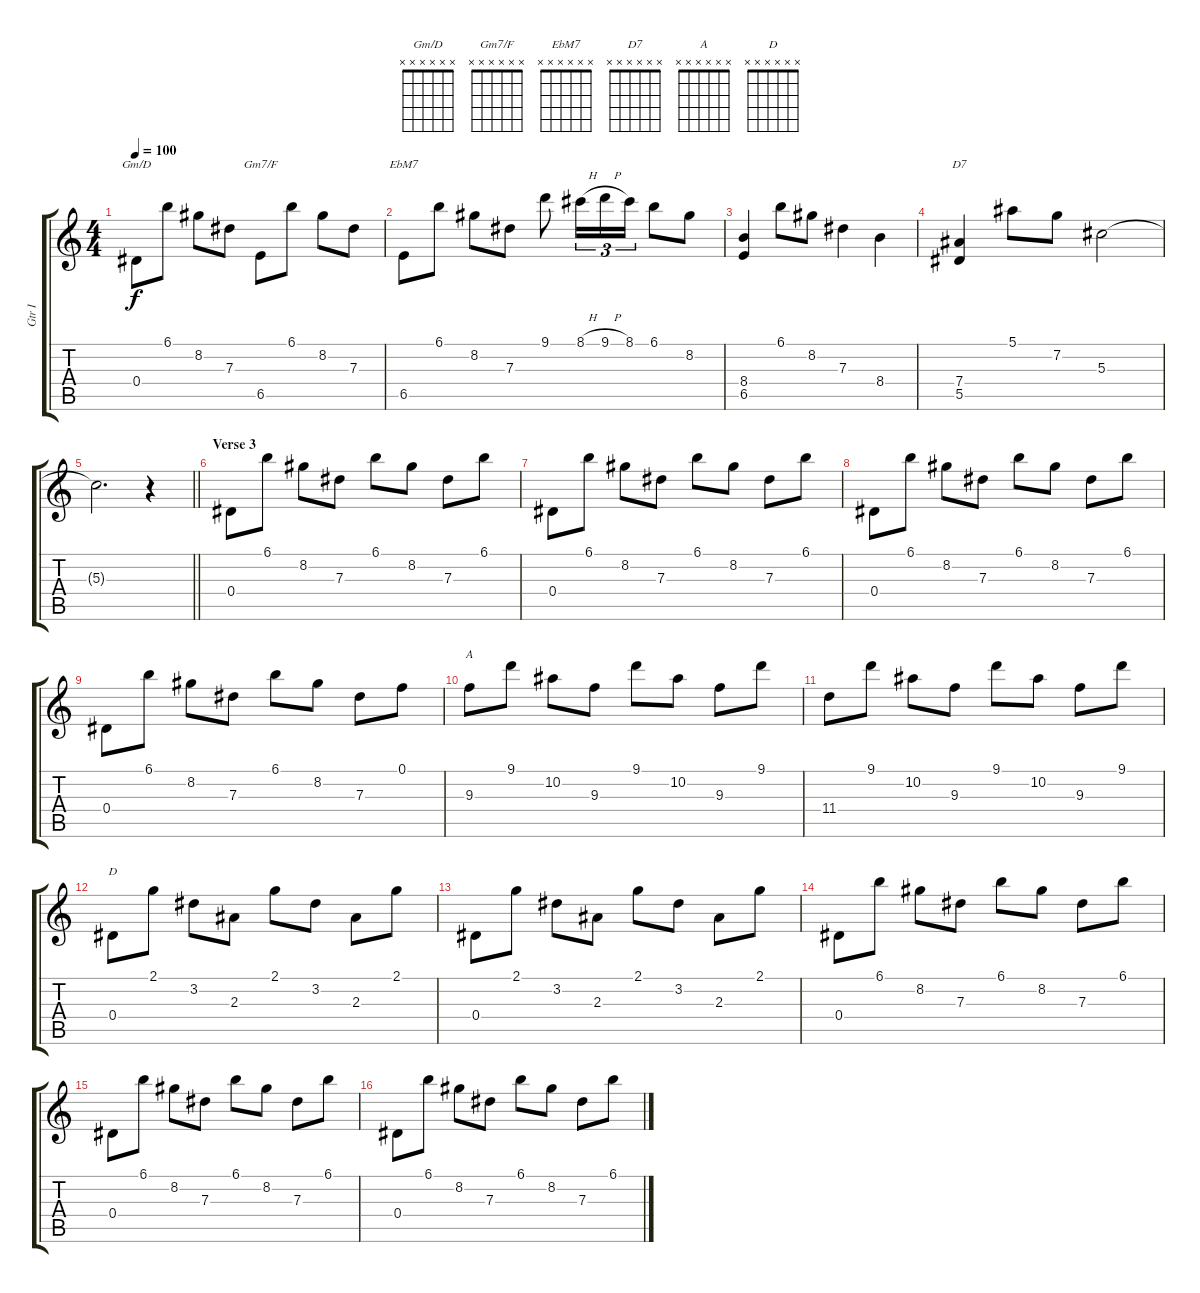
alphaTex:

\track ("Gtr I" "Gtr I") {instrument overdrivenguitar}
\staff {score tabs}
\tuning (F4 C4 Ab3 Eb3 Bb2 F2) {hide}
\chord ("Gm/D" x x x x x x)
\chord ("Gm7/F" x x x x x x)
\chord ("EbM7" x x x x x x)
\chord ("D7" x x x x x x)
\chord ("A" x x x x x x)
\chord ("D" x x x x x x)
\ts (4 4)
\tempo 100
\clef g2
\ks c
0.4.8{ch "Gm/D" dy f instrument electricguitarjazz} 6.1.8 8.2.8 7.3.8 6.5.8{ch "Gm7/F"} 6.1.8 8.2.8 7.3.8 |
6.5.8{ch "EbM7"} 6.1.8 8.2.8 7.3.8 9.1.8 8.1{h}.16{tu (3 2)} 9.1{h}.16{tu (3 2)} 8.1.16{tu (3 2)} 6.1.8 8.2.8 |
(8.4 6.5).4 6.1.8 8.2.8 7.3.4 8.4.4 |
(7.4 5.5).4{ch "D7"} 5.1.8 7.2.8 5.3.2 |
\barLineRight lightlight
5.3{t}.2{d} r.4 |
\section ("" "Verse 3")
0.4.8{volume 10 instrument electricguitarjazz} 6.1.8 8.2.8 7.3.8 6.1.8 8.2.8 7.3.8 6.1.8 |
0.4.8 6.1.8 8.2.8 7.3.8 6.1.8 8.2.8 7.3.8 6.1.8 |
0.4.8 6.1.8 8.2.8 7.3.8 6.1.8 8.2.8 7.3.8 6.1.8 |
0.4.8 6.1.8 8.2.8 7.3.8 6.1.8 8.2.8 7.3.8 0.1.8 |
9.3.8{ch "A"} 9.1.8 10.2.8 9.3.8 9.1.8 10.2.8 9.3.8 9.1.8 |
11.4.8 9.1.8 10.2.8 9.3.8 9.1.8 10.2.8 9.3.8 9.1.8 |
0.4.8{ch "D"} 2.1.8 3.2.8 2.3.8 2.1.8 3.2.8 2.3.8 2.1.8 |
0.4.8 2.1.8 3.2.8 2.3.8 2.1.8 3.2.8 2.3.8 2.1.8 |
0.4.8 6.1.8 8.2.8 7.3.8 6.1.8 8.2.8 7.3.8 6.1.8 |
0.4.8 6.1.8 8.2.8 7.3.8 6.1.8 8.2.8 7.3.8 6.1.8 |
0.4.8 6.1.8 8.2.8 7.3.8 6.1.8 8.2.8 7.3.8 6.1.8
